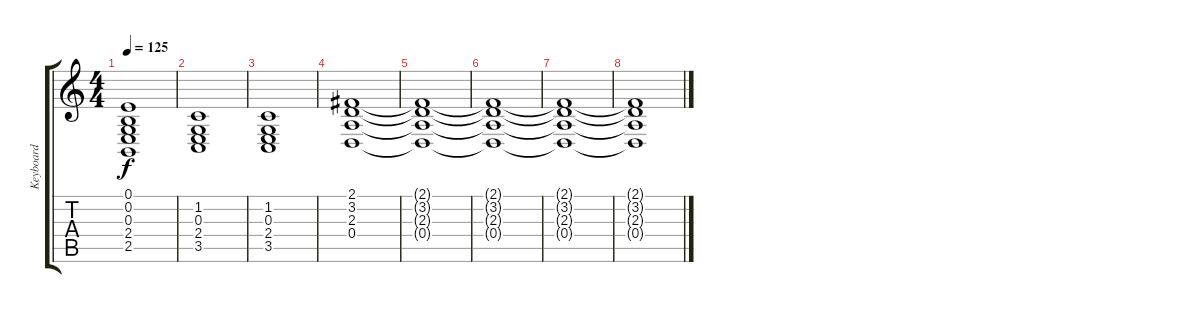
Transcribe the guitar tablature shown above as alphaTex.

\track ("Keyboard" "Keyboard") {instrument stringensemble1}
\staff {score tabs}
\tuning (E4 B3 G3 D3 A2 E2) {hide}
\ts (4 4)
\tempo 125
\clef g2
\ks c
(0.1 0.2 0.3 2.4 2.5).1{dy f} |
(1.2 0.3 2.4 3.5).1 |
(1.2 0.3 2.4 3.5).1 |
(2.1 3.2 2.3 0.4).1 |
(2.1{t} 3.2{t} 2.3{t} 0.4{t}).1 |
(2.1{t} 3.2{t} 2.3{t} 0.4{t}).1{volume 0} |
(2.1{t} 3.2{t} 2.3{t} 0.4{t}).1 |
(2.1{t} 3.2{t} 2.3{t} 0.4{t}).1
